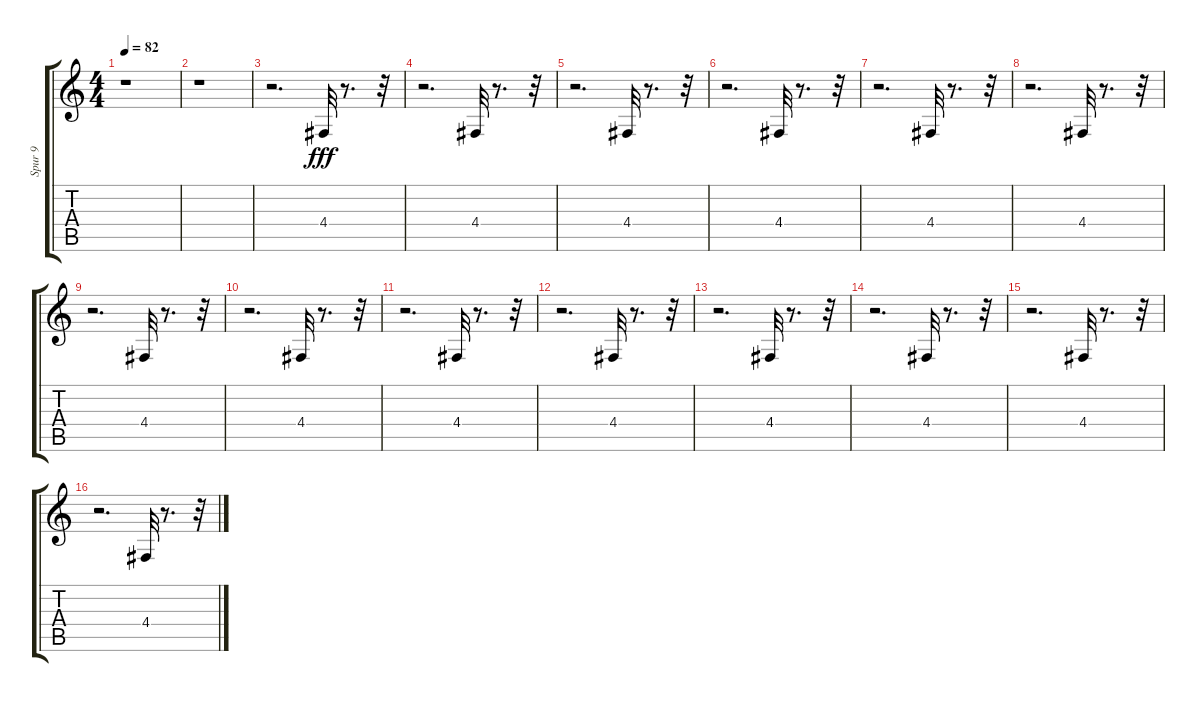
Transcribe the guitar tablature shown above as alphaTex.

\track ("Spur 9" "Spur 9") {instrument acousticgrandpiano}
\staff {score tabs}
\tuning (E4 B3 G3 D3 A2 E2) {hide}
\ts (4 4)
\tempo 82
\clef g2
\ks c
r.1{dy fff instrument acousticgrandpiano} |
r.1 |
r.2{d} 4.4.32 r.8{d} r.32 |
r.2{d} 4.4.32 r.8{d} r.32 |
r.2{d} 4.4.32 r.8{d} r.32 |
r.2{d} 4.4.32 r.8{d} r.32 |
r.2{d} 4.4.32 r.8{d} r.32 |
r.2{d} 4.4.32 r.8{d} r.32 |
r.2{d} 4.4.32 r.8{d} r.32 |
r.2{d} 4.4.32 r.8{d} r.32 |
r.2{d} 4.4.32 r.8{d} r.32 |
r.2{d} 4.4.32 r.8{d} r.32 |
r.2{d} 4.4.32 r.8{d} r.32 |
r.2{d} 4.4.32 r.8{d} r.32 |
r.2{d} 4.4.32 r.8{d} r.32 |
r.2{d} 4.4.32 r.8{d} r.32
